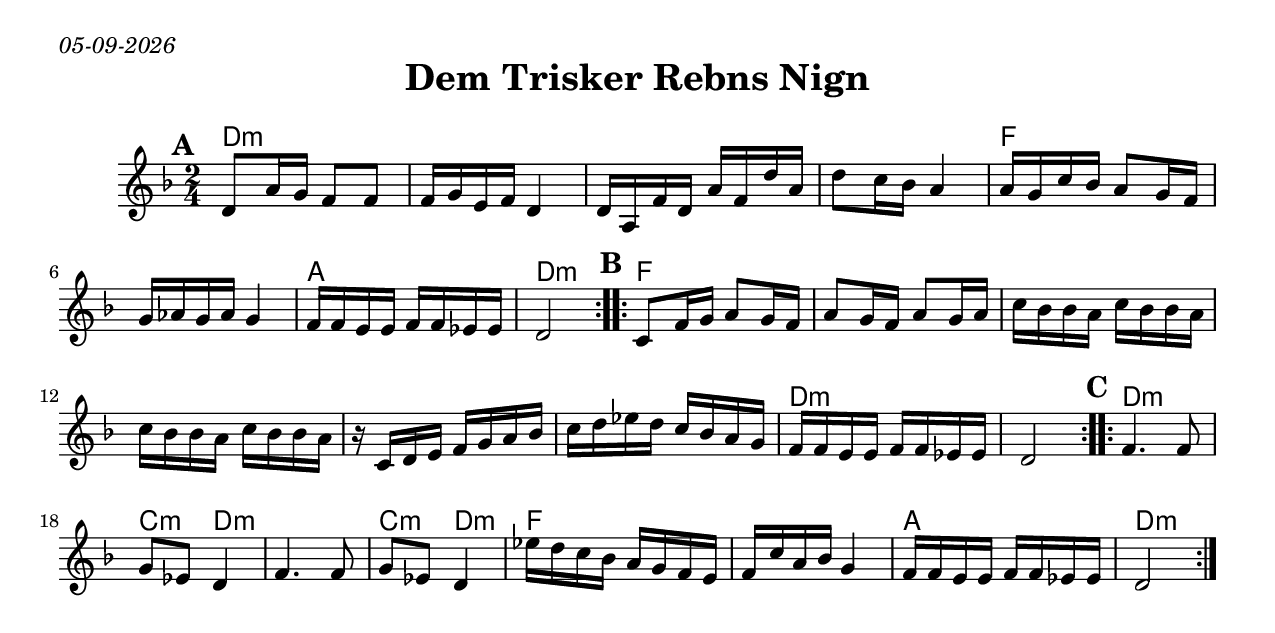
\version "2.18.0"
\include "english.ly"
\paper{
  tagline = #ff
  print-all-headers = ##t
  #(set-paper-size "letter")
}
date = #(strftime "%d-%m-%Y" (localtime (current-time)))

\markup{ \italic{ \date }  }

%\markup{ Got something to say? }

global = {
  \clef treble
  \key d \minor
  \time 2/4
  \set Score.markFormatter = #format-mark-box-alphabet
}

%#################################### Melody ########################
%melody =  \transpose c d \relative c' {  %transpose for clarinet
cadence = {
  f16 f e e f f ef ef
  d2
}

melody = \relative c' {
  \global
  %\partial 16*3 a16 d f   %lead in notes

  \repeat volta 2{
   \mark \default
   d8 a'16 g f8 f
   f16 g e f d4
   d16 a f' d a' f d' a
   d8 c16 bf a4

   a16 g c bf a8 g16 f
   g16 af g af g4
   \cadence
  }

  \repeat volta 2{
   \mark \default
   c8 f16 g a8  g16 f
   a8 g16 f a8 g16 a
   \repeat unfold 4{c16 bf bf a}
   r16 c, d e f g a bf|
   c d ef d c bf a g
   \cadence

  }

   \repeat volta 2{
   \mark \default
   f4. f8
   g8 ef d4
   f4. f8
   g8 ef d4

   ef'16 d c bf a g f e
   f16 c' a bf g4
   \cadence
   }

}
%################################# Lyrics #####################
%\addlyrics{ \set stanza = #"1. " }
%################################# Chords #######################
harmonies = \chordmode {
  d2*4:m
  f2*2
  a2
  d2:m
  %b
  f2*6
  d2*2:m
  %c
  d2:m
  c4:m d4*3:m
  c4:m d4:m
  f2*2
  a2
  d2:m


}

\score {
  <<
    \new ChordNames {
      \set chordChanges = ##f
      \harmonies
    }
    \new Staff   \melody
  >>
  \header{
    title= "Dem Trisker Rebns Nign"
    subtitle=""
    composer= ""
    instrument =""
    arranger= ""
  }
  \layout{indent = 1.0\cm}
  \midi {
    \tempo 4 = 120

    % \midi { }
  }
}
%{
% more verses:
\markup{}
\markup {
  \fill-line {
    \hspace #0.1 % distance from left margin
    \column {
      \line { "1."
	\column {
	  ""
	}
      }
      \hspace #0.2 % vertical distance between verses
      \line { "2."
	\column {
	 ""
	}
      }
    }
    \hspace #0.1  % horiz. distance between columns
    \column {
      \line { "3."
	\column {
	  ""
	}
      }
      \hspace #0.2 % distance between verses
      \line { "4."
	\column {
	 ""
	}
      }
    }
    \hspace #0.1 % distance to right margin
  }
}

%}
